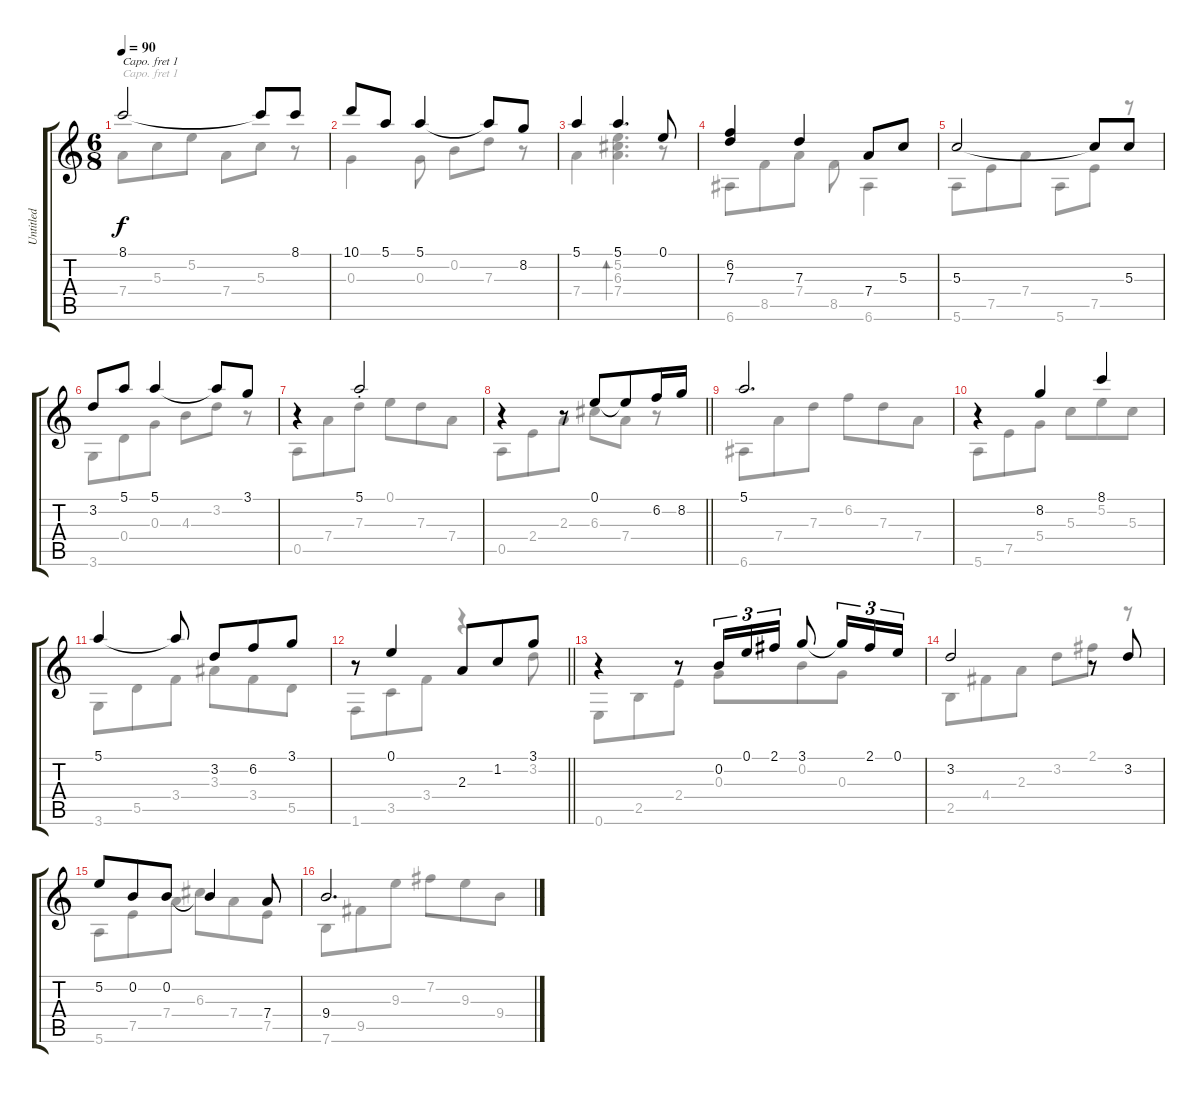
\track ("Untitled" "Untitled") {instrument acousticguitarnylon}
\staff {score tabs}
\capo 1
\tuning (Eb4 Bb3 Gb3 Db3 Ab2 Eb2) {hide}
\voice
\ts (6 8)
\tempo 90
\clef g2
\ks c
8.1.2{dy f} 8.1{t}.8 8.1.8 |
10.1.8 5.1.8 5.1.4 5.1{t}.8 8.2.8 |
5.1.4 5.1.4{d} 0.1.8 |
(6.2 7.3).4 7.3.4 7.4.8 5.3.8 |
5.3.2 5.3{t}.8 5.3.8 |
3.2.8 5.1.8 5.1.4 5.1{t}.8 3.1.8 |
r.4 5.1{st}.2 |
\barLineRight lightlight
r.4 r.8 0.1.8 0.1{t}.8 6.2.16 8.2.16 |
5.1.2{d} |
r.4 8.2.4 8.1.4 |
5.1.4 5.1{t}.8 3.2.8 6.2.8 3.1.8 |
\barLineRight lightlight
r.8 0.1.4 2.3.8 1.2.8 3.1.8 |
r.4 r.8 0.2.16{tu (3 2)} 0.1.16{tu (3 2)} 2.1.16{tu (3 2)} 3.1.8 3.1{t}.16{tu (3 2)} 2.1.16{tu (3 2)} 0.1.16{tu (3 2)} |
3.2.2 r.8 3.2.8 |
5.2.8 0.2.8 0.2.8 0.2{t}.4 7.4.8 |
9.4.2{d}
\voice
\clef g2
\ottava regular
\simile none
\ks c
7.4.8{dy f} 5.3.8 5.2.8 7.4.8 5.3.8 r.8 |
0.3.4 0.3.8 0.2.8 7.3.8 r.8 |
7.4.4 (5.2 6.3 7.4).4{d bd 30} r.8 |
6.6.8 8.5.8 7.4.8 8.5.8 6.6.4 |
5.6.8 7.5.8 7.4.8 5.6.8 7.5.8 r.8 |
3.6.8 0.4.8 0.3.8 4.3.8 3.2.8 r.8 |
0.5.8 7.4.8 7.3.8 0.1.8 7.3.8 7.4.8 |
\barLineRight lightlight
0.5.8 2.4.8 2.3.8 6.3.8 7.4.8 r.8 |
6.6.8 7.4.8 7.3.8 6.2.8 7.3.8 7.4.8 |
5.6.8 7.5.8 5.4.8 5.3.8 5.2.8 5.3.8 |
3.6.8 5.5.8 3.4.8 3.3.8 3.4.8 5.5.8 |
\barLineRight lightlight
1.6.8 3.5.8 3.4.8 r.4 3.2.8 |
0.6.8 2.5.8 2.4.8 0.3.8 0.2.8 0.3.8 |
2.5.8 4.4.8 2.3.8 3.2.8 2.1.8 r.8 |
5.6.8 7.5.8 7.4.8 6.3.8 7.4.8 7.5.8 |
7.6.8 9.5.8 9.3.8 7.2.8 9.3.8 9.4.8
